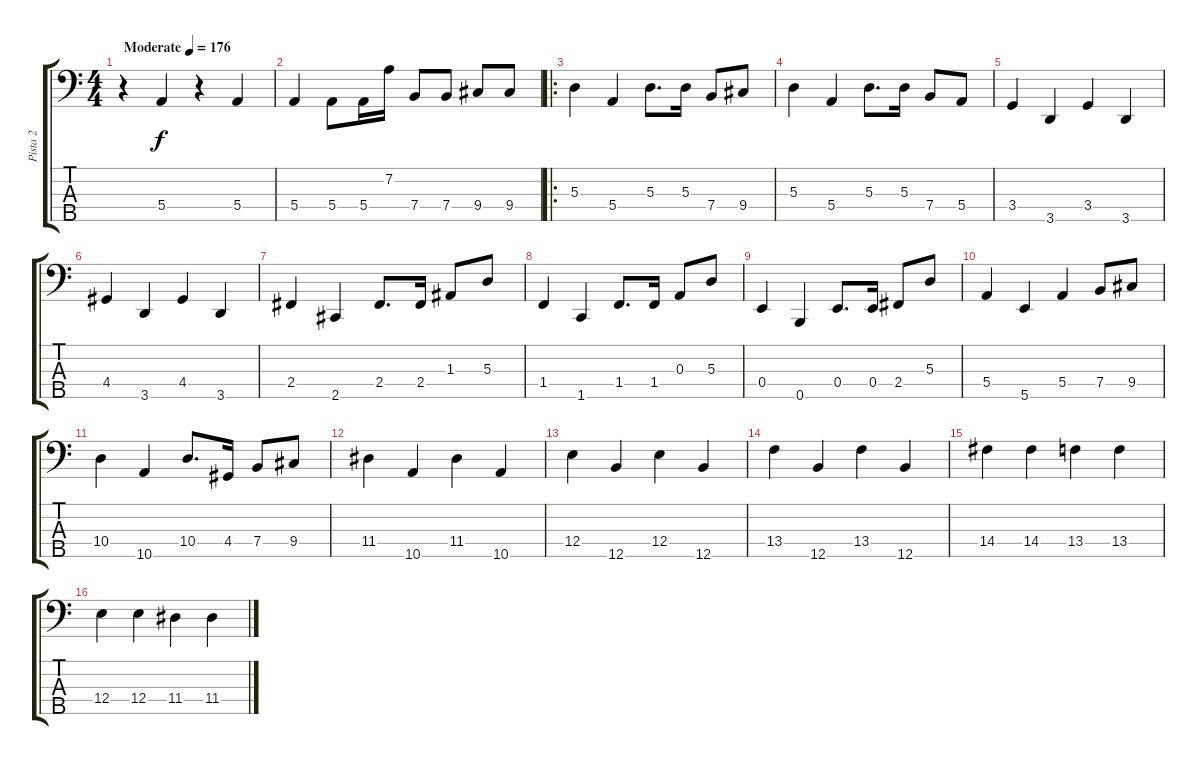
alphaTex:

\track ("Pista 2" "Pista 2") {instrument synthbass2}
\staff {score tabs}
\tuning (G2 D2 A1 E1 B0) {hide}
\ts (4 4)
\tempo (176 "Moderate")
\clef f4
\ks c
r.4{dy f instrument synthbass2} 5.4.4 r.4 5.4.4 |
5.4.4 5.4.8 5.4.16 7.2.16 7.4.8 7.4.8 9.4.8 9.4.8 |
\ro
5.3.4 5.4.4 5.3.8{d} 5.3.16 7.4.8 9.4.8 |
5.3.4 5.4.4 5.3.8{d} 5.3.16 7.4.8 5.4.8 |
3.4.4 3.5.4 3.4.4 3.5.4 |
4.4.4 3.5.4 4.4.4 3.5.4 |
2.4.4 2.5.4 2.4.8{d} 2.4.16 1.3.8 5.3.8 |
1.4.4 1.5.4 1.4.8{d} 1.4.16 0.3.8 5.3.8 |
0.4.4 0.5.4 0.4.8{d} 0.4.16 2.4.8 5.3.8 |
5.4.4 5.5.4 5.4.4 7.4.8 9.4.8 |
10.4.4 10.5.4 10.4.8{d} 4.4.16 7.4.8 9.4.8 |
11.4.4 10.5.4 11.4.4 10.5.4 |
12.4.4 12.5.4 12.4.4 12.5.4 |
13.4.4 12.5.4 13.4.4 12.5.4 |
14.4.4 14.4.4 13.4.4 13.4.4 |
12.4.4 12.4.4 11.4.4 11.4.4
